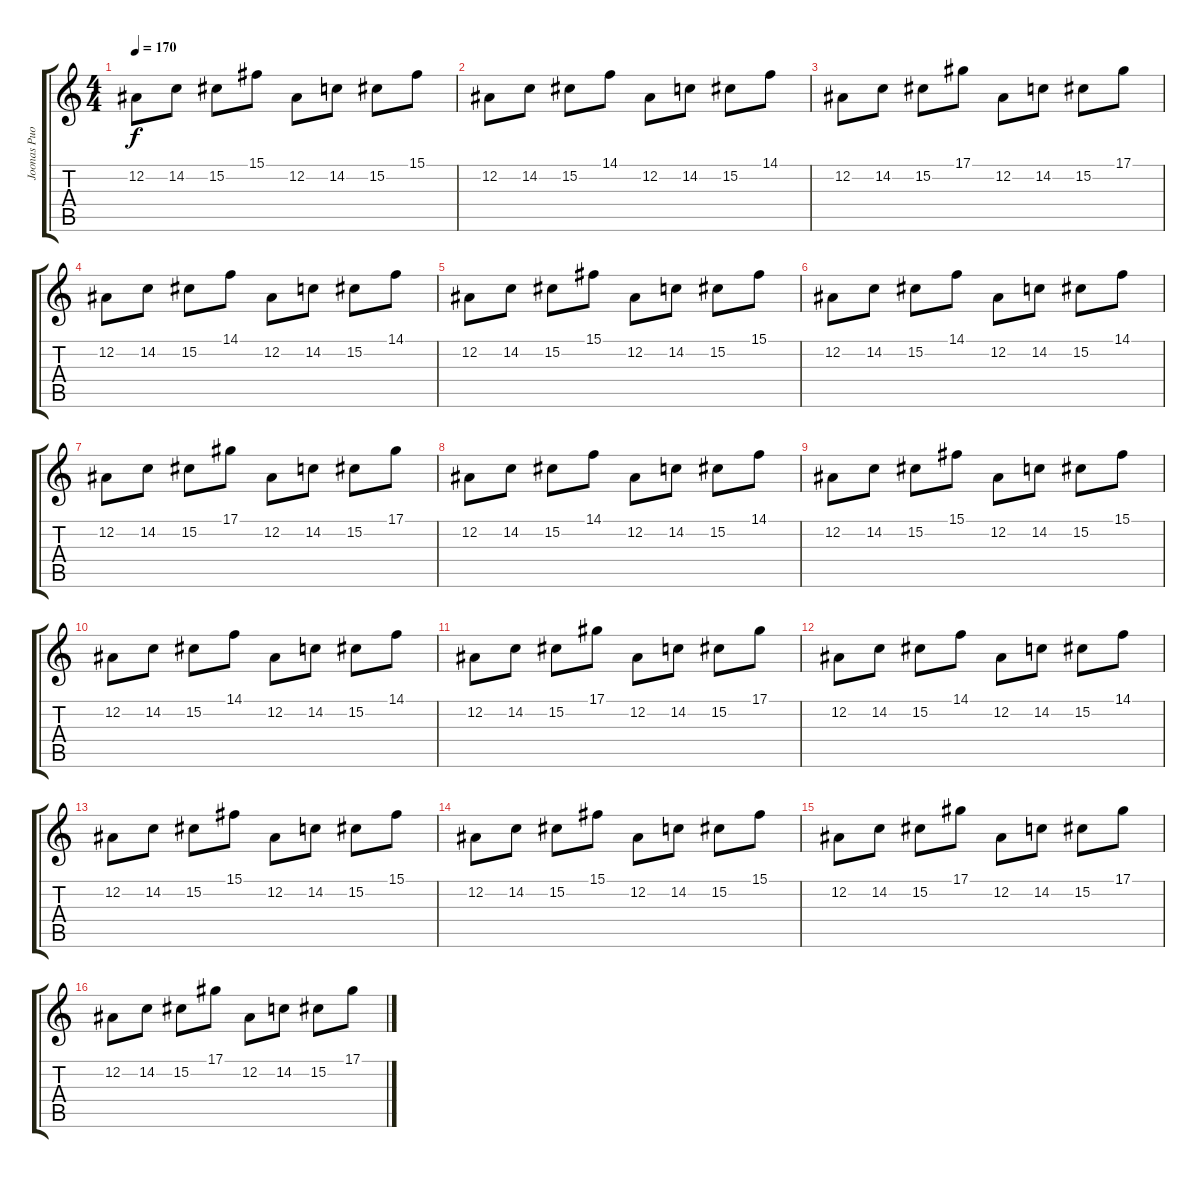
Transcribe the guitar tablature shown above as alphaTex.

\track ("Joonas Puolakka" "Joonas Puo") {instrument harpsichord}
\staff {score tabs}
\tuning (Eb4 Bb3 Gb3 Db3 Ab2 Eb2) {hide}
\ts (4 4)
\tempo 170
\clef g2
\ks c
12.2.8{dy f} 14.2.8 15.2.8 15.1.8 12.2.8 14.2.8 15.2.8 15.1.8 |
12.2.8 14.2.8 15.2.8 14.1.8 12.2.8 14.2.8 15.2.8 14.1.8 |
12.2.8 14.2.8 15.2.8 17.1.8 12.2.8 14.2.8 15.2.8 17.1.8 |
12.2.8 14.2.8 15.2.8 14.1.8 12.2.8 14.2.8 15.2.8 14.1.8 |
12.2.8 14.2.8 15.2.8 15.1.8 12.2.8 14.2.8 15.2.8 15.1.8 |
12.2.8 14.2.8 15.2.8 14.1.8 12.2.8 14.2.8 15.2.8 14.1.8 |
12.2.8 14.2.8 15.2.8 17.1.8 12.2.8 14.2.8 15.2.8 17.1.8 |
12.2.8 14.2.8 15.2.8 14.1.8 12.2.8 14.2.8 15.2.8 14.1.8 |
12.2.8 14.2.8 15.2.8 15.1.8 12.2.8 14.2.8 15.2.8 15.1.8 |
12.2.8 14.2.8 15.2.8 14.1.8 12.2.8 14.2.8 15.2.8 14.1.8 |
12.2.8 14.2.8 15.2.8 17.1.8 12.2.8 14.2.8 15.2.8 17.1.8 |
12.2.8 14.2.8 15.2.8 14.1.8 12.2.8 14.2.8 15.2.8 14.1.8 |
12.2.8 14.2.8 15.2.8 15.1.8 12.2.8 14.2.8 15.2.8 15.1.8 |
12.2.8 14.2.8 15.2.8 15.1.8 12.2.8 14.2.8 15.2.8 15.1.8 |
12.2.8 14.2.8 15.2.8 17.1.8 12.2.8 14.2.8 15.2.8 17.1.8 |
12.2.8 14.2.8 15.2.8 17.1.8 12.2.8 14.2.8 15.2.8 17.1.8
